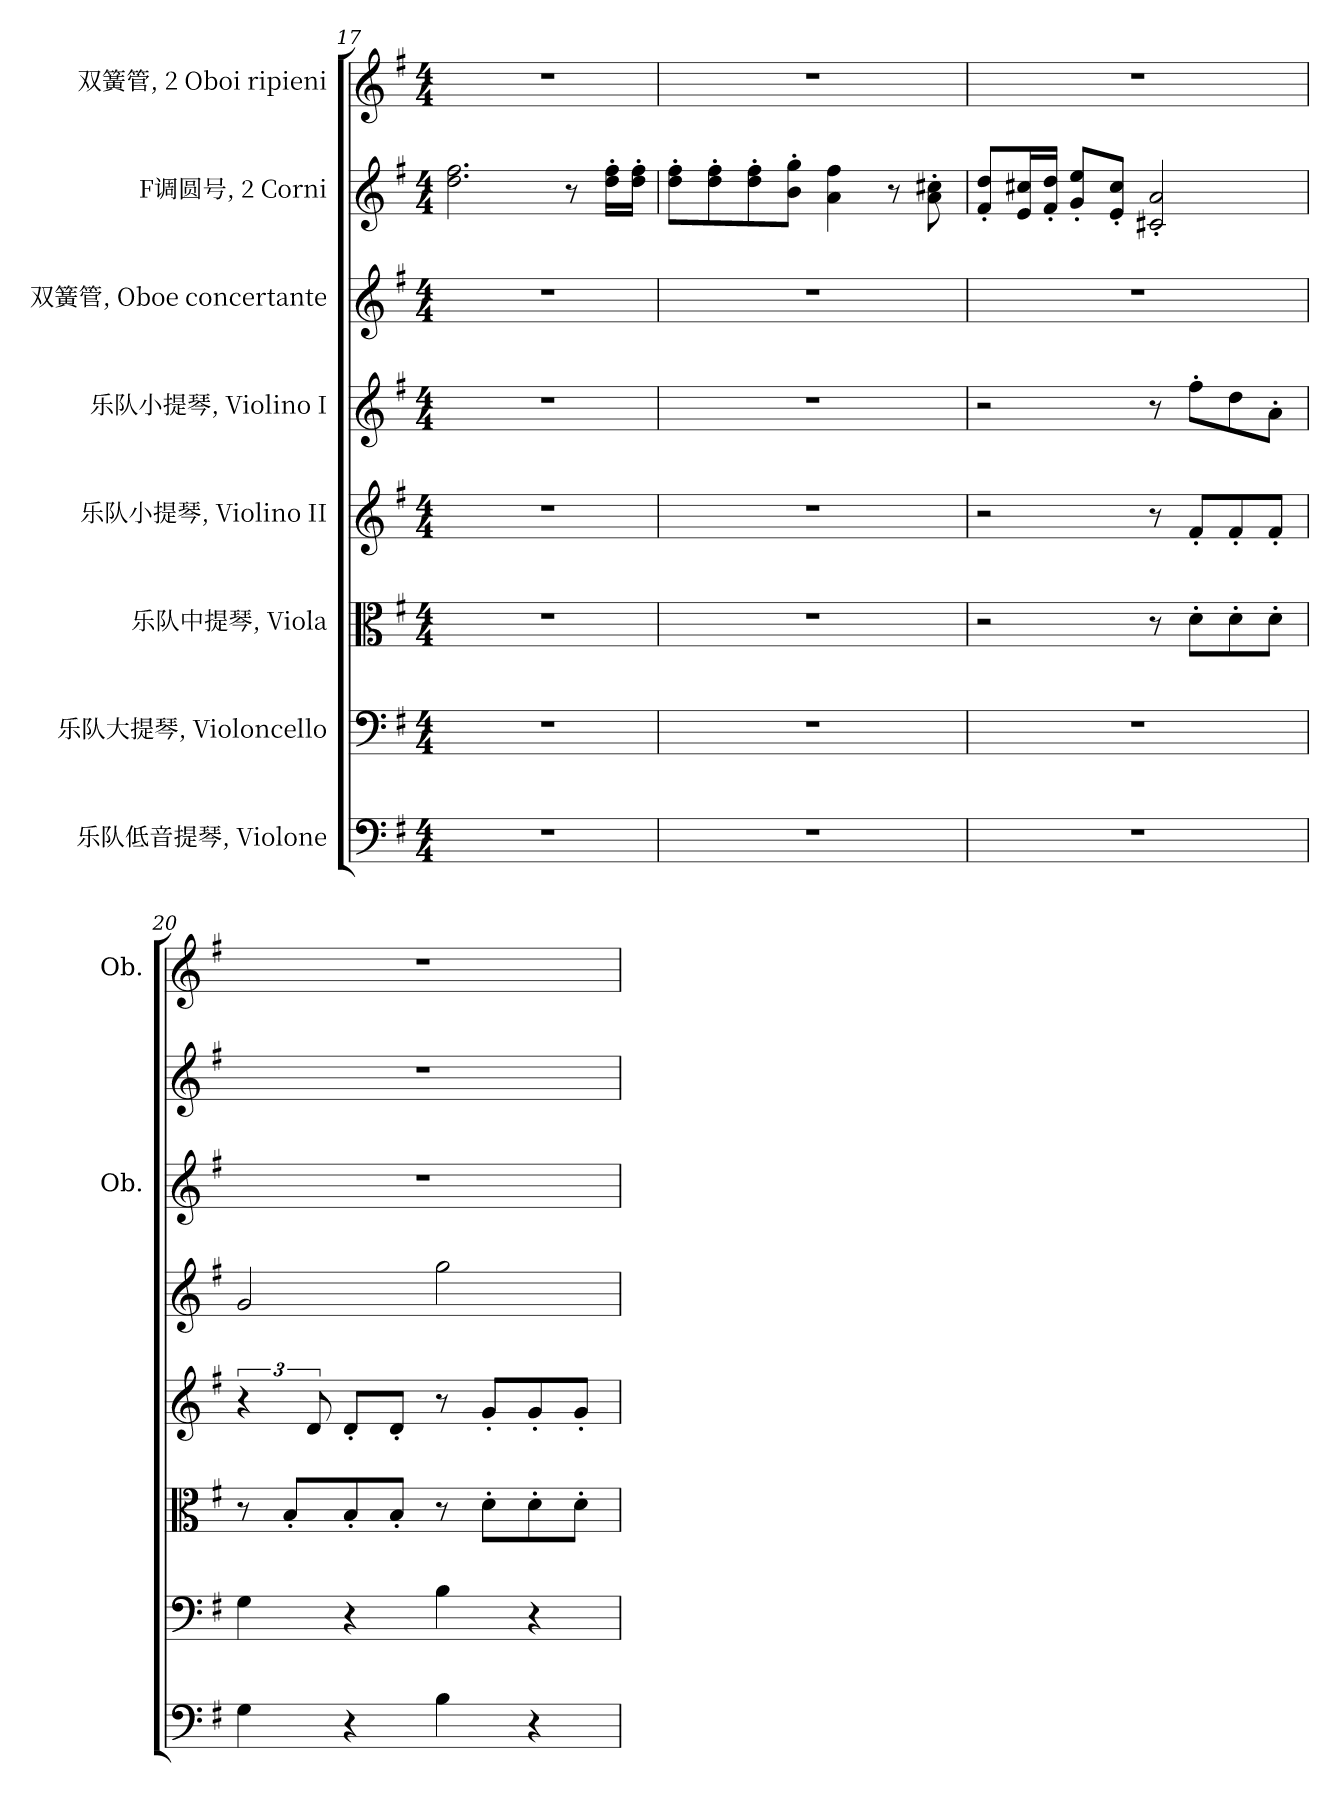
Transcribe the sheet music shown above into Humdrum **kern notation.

**kern	**kern	**kern	**kern	**kern	**kern	**kern	**kern
*part8	*part7	*part6	*part5	*part4	*part3	*part2	*part1
*staff8	*staff7	*staff6	*staff5	*staff4	*staff3	*staff2	*staff1
*I"乐队低音提琴, Violone	*I"乐队大提琴, Violoncello	*I"乐队中提琴, Viola	*I"乐队小提琴, Violino II	*I"乐队小提琴, Violino I	*I"双簧管, Oboe concertante	*I"F调圆号, 2 Corni	*I"双簧管, 2 Oboi ripieni
*	*	*	*	*	*I'Ob.	*	*I'Ob.
*clefF4	*clefF4	*clefC3	*clefG2	*clefG2	*clefG2	*clefG2	*clefG2
*ITrd7c12	*	*	*	*	*	*ITrd4c7	*
*k[f#]	*k[f#]	*k[f#]	*k[f#]	*k[f#]	*k[f#]	*k[]	*k[f#]
*M4/4	*M4/4	*M4/4	*M4/4	*M4/4	*M4/4	*M4/4	*M4/4
=17	=17	=17	=17	=17	=17	=17	=17
1r	1r	1r	1r	1r	1r	2.g\ 2.b\	1r
.	.	.	.	.	.	8r	.
.	.	.	.	.	.	16g\' 16b\'LL	.
.	.	.	.	.	.	16g\' 16b\'JJ	.
=18	=18	=18	=18	=18	=18	=18	=18
1r	1r	1r	1r	1r	1r	8g\' 8b\'L	1r
.	.	.	.	.	.	8g\' 8b\'	.
.	.	.	.	.	.	8g\' 8b\'	.
.	.	.	.	.	.	8e\' 8cc\'J	.
.	.	.	.	.	.	4d\ 4b\	.
.	.	.	.	.	.	8r	.
.	.	.	.	.	.	8d\' 8f#X\'	.
!!LO:PB:g=z
=19	=19	=19	=19	=19	=19	=19	=19
1r	1r	2r	2r	2r	1r	8B/' 8g/'L	1r
.	.	.	.	.	.	16A/ 16f#X/L	.
.	.	.	.	.	.	16B/' 16g/'JJ	.
.	.	.	.	.	.	8c/' 8a/'L	.
.	.	.	.	.	.	8A/' 8f#/'J	.
.	.	8r	8r	8r	.	2F#X/' 2d/'	.
.	.	8d'\L	8f#'/L	8ff#'\L	.	.	.
.	.	8d'\	8f#'/	8dd\	.	.	.
.	.	8d'\J	8f#'/J	8a'\J	.	.	.
=20	=20	=20	=20	=20	=20	=20	=20
4GG\	4G\	8r	6r	2g/	1r	1r	1r
.	.	8B'/L	.	.	.	.	.
.	.	.	12d/	.	.	.	.
4r	4r	8B'/	8d'/L	.	.	.	.
.	.	8B'/J	8d'/J	.	.	.	.
4BB\	4B\	8r	8r	2gg\	.	.	.
.	.	8d'\L	8g'/L	.	.	.	.
4r	4r	8d'\	8g'/	.	.	.	.
.	.	8d'\J	8g'/J	.	.	.	.
=	=	=	=	=	=	=	=
*-	*-	*-	*-	*-	*-	*-	*-
